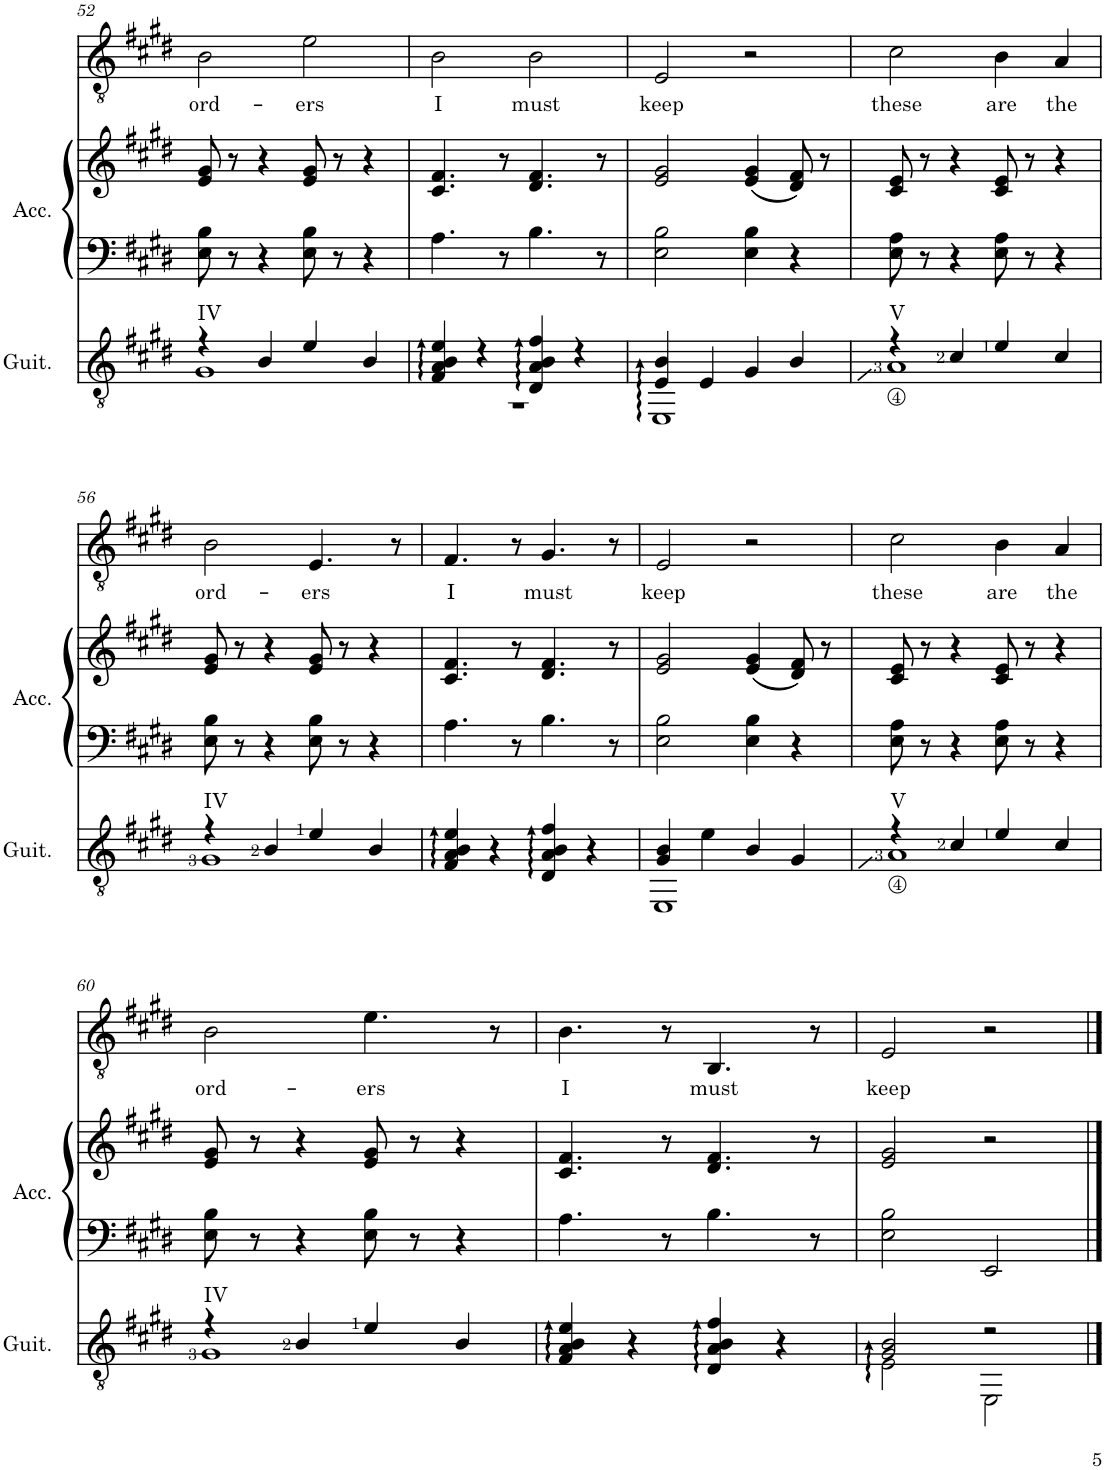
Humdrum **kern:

**kern	**kern	**kern	**kern	**text
*part3	*part2	*part2	*part1	*part1
*staff4	*staff3	*staff2	*staff1	*staff1
*I"Guitar	*I"Accordion	*	*I"Voice 1	*
*I'Guit.	*I'Acc.	*	*	*
!!LO:PB:g=z
*clefGv2	*clefF4	*clefG2	*clefGv2	*
*k[f#c#g#d#]	*k[f#c#g#d#]	*k[f#c#g#d#]	*k[f#c#g#d#]	*
*E:	*E:	*E:	*E:	*
*M4/4	*M4/4	*M4/4	*M4/4	*
=52	=52	=52	=52	=52
*^	*	*	*	*
!LO:TX:a:t=IV	!	!	!	!	!
!	!	!	!	!	!LO:LY:b
4r	1G#	8E\ 8B\	8e/ 8g#/	2B\	ord-
.	.	8r	8r	.	.
4B/	.	4r	4r	.	.
!	!	!	!	!	!LO:LY:b
4e/	.	8E\ 8B\	8e/ 8g#/	2e\	-ers
.	.	8r	8r	.	.
4B/	.	4r	4r	.	.
=53	=53	=53	=53	=53	=53
!	!	!	!	!	!LO:LY:b
4F#/ 4A/ 4B/ 4e/	1r	4.A\	4.c#/ 4.f#/	2B\	I
4r	.	.	.	.	.
.	.	8r	8r	.	.
!	!	!	!	!	!LO:LY:b
4D#/ 4A/ 4B/ 4f#/	.	4.B\	4.d#/ 4.f#/	2B\	must
4r	.	.	.	.	.
.	.	8r	8r	.	.
=54	=54	=54	=54	=54	=54
!	!	!	!	!	!LO:LY:b
4E/ 4B/	1EE	2E\ 2B\	2e/ 2g#/	2E/	keep
4E/	.	.	.	.	.
4G#/	.	4E\ 4B\	(4e/ 4g#/	2r	.
4B/	.	4r	8d#/ 8f#/)	.	.
.	.	.	8r	.	.
=55	=55	=55	=55	=55	=55
!LO:TX:a:t=V	!	!	!	!	!
!	!	!	!	!	!LO:LY:b
4r	1A	8E\ 8A\	8c#/ 8e/	2c#\	these
.	.	8r	8r	.	.
4c#/	.	4r	4r	.	.
!	!	!	!	!	!LO:LY:b
4e/	.	8E\ 8A\	8c#/ 8e/	4B\	are
.	.	8r	8r	.	.
!	!	!	!	!	!LO:LY:b
4c#/	.	4r	4r	4A/	the
!!LO:LB:g=z
=56	=56	=56	=56	=56	=56
!LO:TX:a:t=IV	!	!	!	!	!
!	!	!	!	!	!LO:LY:b
4r	1G#	8E\ 8B\	8e/ 8g#/	2B\	ord-
.	.	8r	8r	.	.
4B/	.	4r	4r	.	.
!	!	!	!	!	!LO:LY:b
4e/	.	8E\ 8B\	8e/ 8g#/	4.E/	-ers
.	.	8r	8r	.	.
4B/	.	4r	4r	.	.
.	.	.	.	8r	.
*v	*v	*	*	*	*
=57	=57	=57	=57	=57
!	!	!	!	!LO:LY:b
4F#/ 4A/ 4B/ 4e/	4.A\	4.c#/ 4.f#/	4.F#/	I
4r	.	.	.	.
.	8r	8r	8r	.
!	!	!	!	!LO:LY:b
4D#/ 4A/ 4B/ 4f#/	4.B\	4.d#/ 4.f#/	4.G#/	must
4r	.	.	.	.
.	8r	8r	8r	.
=58	=58	=58	=58	=58
*^	*	*	*	*
!	!	!	!	!	!LO:LY:b
4G#/ 4B/	1EE	2E\ 2B\	2e/ 2g#/	2E/	keep
4e\	.	.	.	.	.
4B/	.	4E\ 4B\	(4e/ 4g#/	2r	.
4G#/	.	4r	8d#/ 8f#/)	.	.
.	.	.	8r	.	.
=59	=59	=59	=59	=59	=59
!LO:TX:a:t=V	!	!	!	!	!
!	!	!	!	!	!LO:LY:b
4r	1A	8E\ 8A\	8c#/ 8e/	2c#\	these
.	.	8r	8r	.	.
4c#/	.	4r	4r	.	.
!	!	!	!	!	!LO:LY:b
4e/	.	8E\ 8A\	8c#/ 8e/	4B\	are
.	.	8r	8r	.	.
!	!	!	!	!	!LO:LY:b
4c#/	.	4r	4r	4A/	the
!!LO:LB:g=z
=60	=60	=60	=60	=60	=60
!LO:TX:a:t=IV	!	!	!	!	!
!	!	!	!	!	!LO:LY:b
4r	1G#	8E\ 8B\	8e/ 8g#/	2B\	ord-
.	.	8r	8r	.	.
4B/	.	4r	4r	.	.
!	!	!	!	!	!LO:LY:b
4e/	.	8E\ 8B\	8e/ 8g#/	4.e\	-ers
.	.	8r	8r	.	.
4B/	.	4r	4r	.	.
.	.	.	.	8r	.
*v	*v	*	*	*	*
=61	=61	=61	=61	=61
!	!	!	!	!LO:LY:b
4F#/ 4A/ 4B/ 4e/	4.A\	4.c#/ 4.f#/	4.B\	I
4r	.	.	.	.
.	8r	8r	8r	.
!	!	!	!	!LO:LY:b
4D#/ 4A/ 4B/ 4f#/	4.B\	4.d#/ 4.f#/	4.BB/	must
4r	.	.	.	.
.	8r	8r	8r	.
=62	=62	=62	=62	=62
*^	*	*	*	*
!	!	!	!	!	!LO:LY:b
2G#/ 2B/	2E\	2E\ 2B\	2e/ 2g#/	2E/	keep
2r	2EE\	2EE/	2r	2r	.
*v	*v	*	*	*	*
==	==	==	==	==
*-	*-	*-	*-	*-
